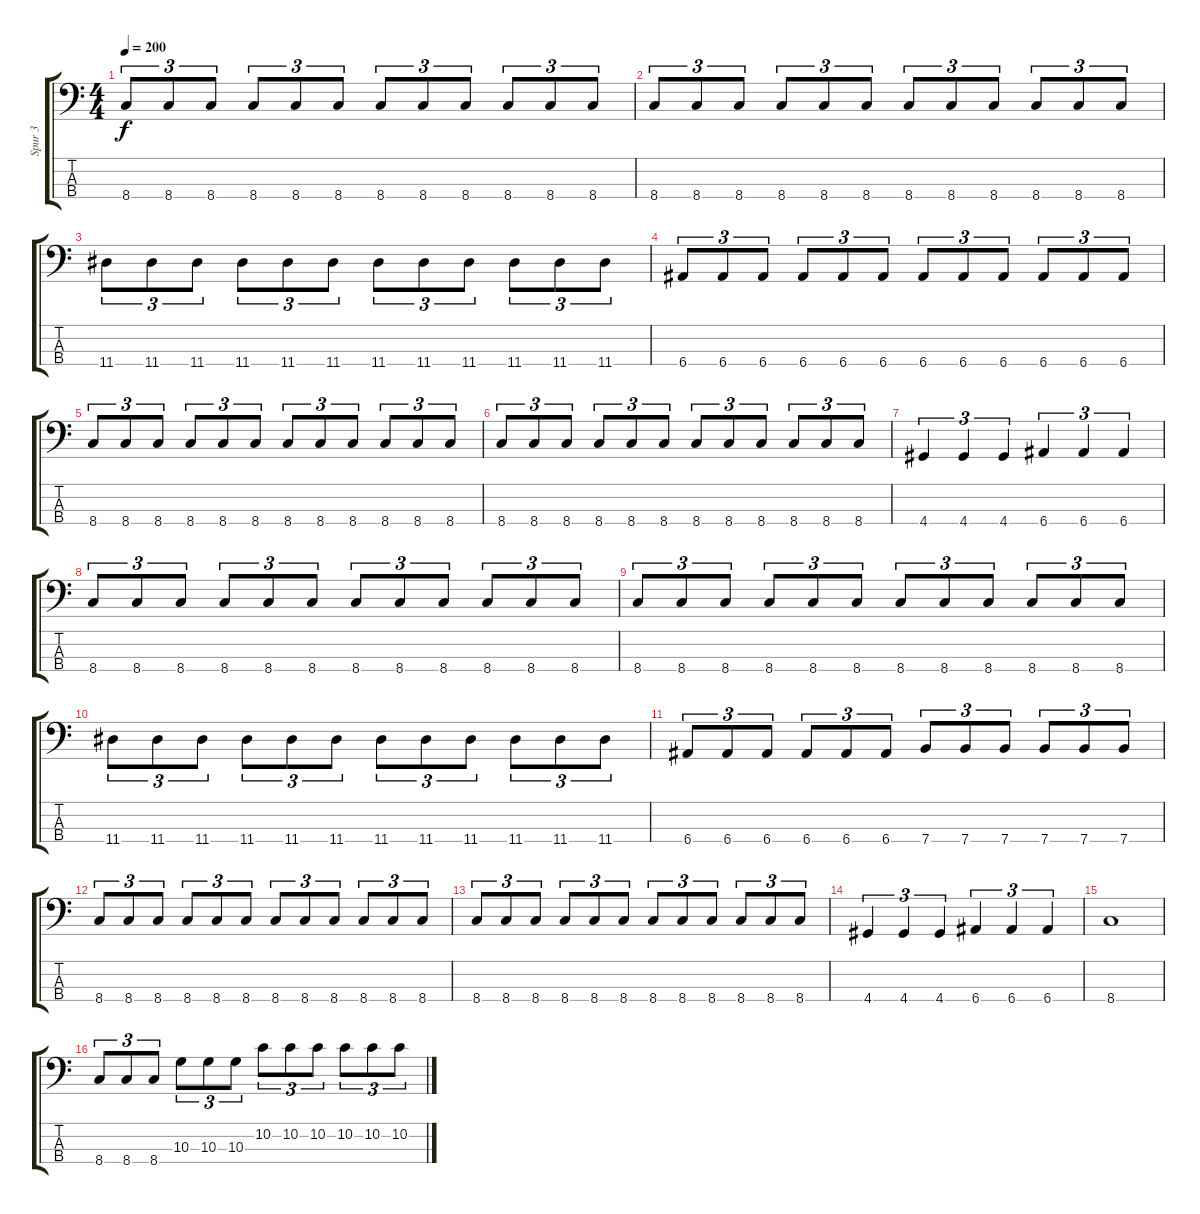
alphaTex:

\track ("Spur 3" "Spur 3") {instrument electricbasspick}
\staff {score tabs}
\tuning (G2 D2 A1 E1) {hide}
\ts (4 4)
\tempo 200
\clef f4
\ks c
8.4.8{tu (3 2) dy f} 8.4.8{tu (3 2)} 8.4.8{tu (3 2)} 8.4.8{tu (3 2)} 8.4.8{tu (3 2)} 8.4.8{tu (3 2)} 8.4.8{tu (3 2)} 8.4.8{tu (3 2)} 8.4.8{tu (3 2)} 8.4.8{tu (3 2)} 8.4.8{tu (3 2)} 8.4.8{tu (3 2)} |
8.4.8{tu (3 2)} 8.4.8{tu (3 2)} 8.4.8{tu (3 2)} 8.4.8{tu (3 2)} 8.4.8{tu (3 2)} 8.4.8{tu (3 2)} 8.4.8{tu (3 2)} 8.4.8{tu (3 2)} 8.4.8{tu (3 2)} 8.4.8{tu (3 2)} 8.4.8{tu (3 2)} 8.4.8{tu (3 2)} |
11.4.8{tu (3 2)} 11.4.8{tu (3 2)} 11.4.8{tu (3 2)} 11.4.8{tu (3 2)} 11.4.8{tu (3 2)} 11.4.8{tu (3 2)} 11.4.8{tu (3 2)} 11.4.8{tu (3 2)} 11.4.8{tu (3 2)} 11.4.8{tu (3 2)} 11.4.8{tu (3 2)} 11.4.8{tu (3 2)} |
6.4.8{tu (3 2)} 6.4.8{tu (3 2)} 6.4.8{tu (3 2)} 6.4.8{tu (3 2)} 6.4.8{tu (3 2)} 6.4.8{tu (3 2)} 6.4.8{tu (3 2)} 6.4.8{tu (3 2)} 6.4.8{tu (3 2)} 6.4.8{tu (3 2)} 6.4.8{tu (3 2)} 6.4.8{tu (3 2)} |
8.4.8{tu (3 2)} 8.4.8{tu (3 2)} 8.4.8{tu (3 2)} 8.4.8{tu (3 2)} 8.4.8{tu (3 2)} 8.4.8{tu (3 2)} 8.4.8{tu (3 2)} 8.4.8{tu (3 2)} 8.4.8{tu (3 2)} 8.4.8{tu (3 2)} 8.4.8{tu (3 2)} 8.4.8{tu (3 2)} |
8.4.8{tu (3 2)} 8.4.8{tu (3 2)} 8.4.8{tu (3 2)} 8.4.8{tu (3 2)} 8.4.8{tu (3 2)} 8.4.8{tu (3 2)} 8.4.8{tu (3 2)} 8.4.8{tu (3 2)} 8.4.8{tu (3 2)} 8.4.8{tu (3 2)} 8.4.8{tu (3 2)} 8.4.8{tu (3 2)} |
4.4.4{tu (3 2)} 4.4.4{tu (3 2)} 4.4.4{tu (3 2)} 6.4.4{tu (3 2)} 6.4.4{tu (3 2)} 6.4.4{tu (3 2)} |
8.4.8{tu (3 2)} 8.4.8{tu (3 2)} 8.4.8{tu (3 2)} 8.4.8{tu (3 2)} 8.4.8{tu (3 2)} 8.4.8{tu (3 2)} 8.4.8{tu (3 2)} 8.4.8{tu (3 2)} 8.4.8{tu (3 2)} 8.4.8{tu (3 2)} 8.4.8{tu (3 2)} 8.4.8{tu (3 2)} |
8.4.8{tu (3 2)} 8.4.8{tu (3 2)} 8.4.8{tu (3 2)} 8.4.8{tu (3 2)} 8.4.8{tu (3 2)} 8.4.8{tu (3 2)} 8.4.8{tu (3 2)} 8.4.8{tu (3 2)} 8.4.8{tu (3 2)} 8.4.8{tu (3 2)} 8.4.8{tu (3 2)} 8.4.8{tu (3 2)} |
11.4.8{tu (3 2)} 11.4.8{tu (3 2)} 11.4.8{tu (3 2)} 11.4.8{tu (3 2)} 11.4.8{tu (3 2)} 11.4.8{tu (3 2)} 11.4.8{tu (3 2)} 11.4.8{tu (3 2)} 11.4.8{tu (3 2)} 11.4.8{tu (3 2)} 11.4.8{tu (3 2)} 11.4.8{tu (3 2)} |
6.4.8{tu (3 2)} 6.4.8{tu (3 2)} 6.4.8{tu (3 2)} 6.4.8{tu (3 2)} 6.4.8{tu (3 2)} 6.4.8{tu (3 2)} 7.4.8{tu (3 2)} 7.4.8{tu (3 2)} 7.4.8{tu (3 2)} 7.4.8{tu (3 2)} 7.4.8{tu (3 2)} 7.4.8{tu (3 2)} |
8.4.8{tu (3 2)} 8.4.8{tu (3 2)} 8.4.8{tu (3 2)} 8.4.8{tu (3 2)} 8.4.8{tu (3 2)} 8.4.8{tu (3 2)} 8.4.8{tu (3 2)} 8.4.8{tu (3 2)} 8.4.8{tu (3 2)} 8.4.8{tu (3 2)} 8.4.8{tu (3 2)} 8.4.8{tu (3 2)} |
8.4.8{tu (3 2)} 8.4.8{tu (3 2)} 8.4.8{tu (3 2)} 8.4.8{tu (3 2)} 8.4.8{tu (3 2)} 8.4.8{tu (3 2)} 8.4.8{tu (3 2)} 8.4.8{tu (3 2)} 8.4.8{tu (3 2)} 8.4.8{tu (3 2)} 8.4.8{tu (3 2)} 8.4.8{tu (3 2)} |
4.4.4{tu (3 2)} 4.4.4{tu (3 2)} 4.4.4{tu (3 2)} 6.4.4{tu (3 2)} 6.4.4{tu (3 2)} 6.4.4{tu (3 2)} |
8.4.1 |
8.4.8{tu (3 2)} 8.4.8{tu (3 2)} 8.4.8{tu (3 2)} 10.3.8{tu (3 2)} 10.3.8{tu (3 2)} 10.3.8{tu (3 2)} 10.2.8{tu (3 2)} 10.2.8{tu (3 2)} 10.2.8{tu (3 2)} 10.2.8{tu (3 2)} 10.2.8{tu (3 2)} 10.2.8{tu (3 2)}
